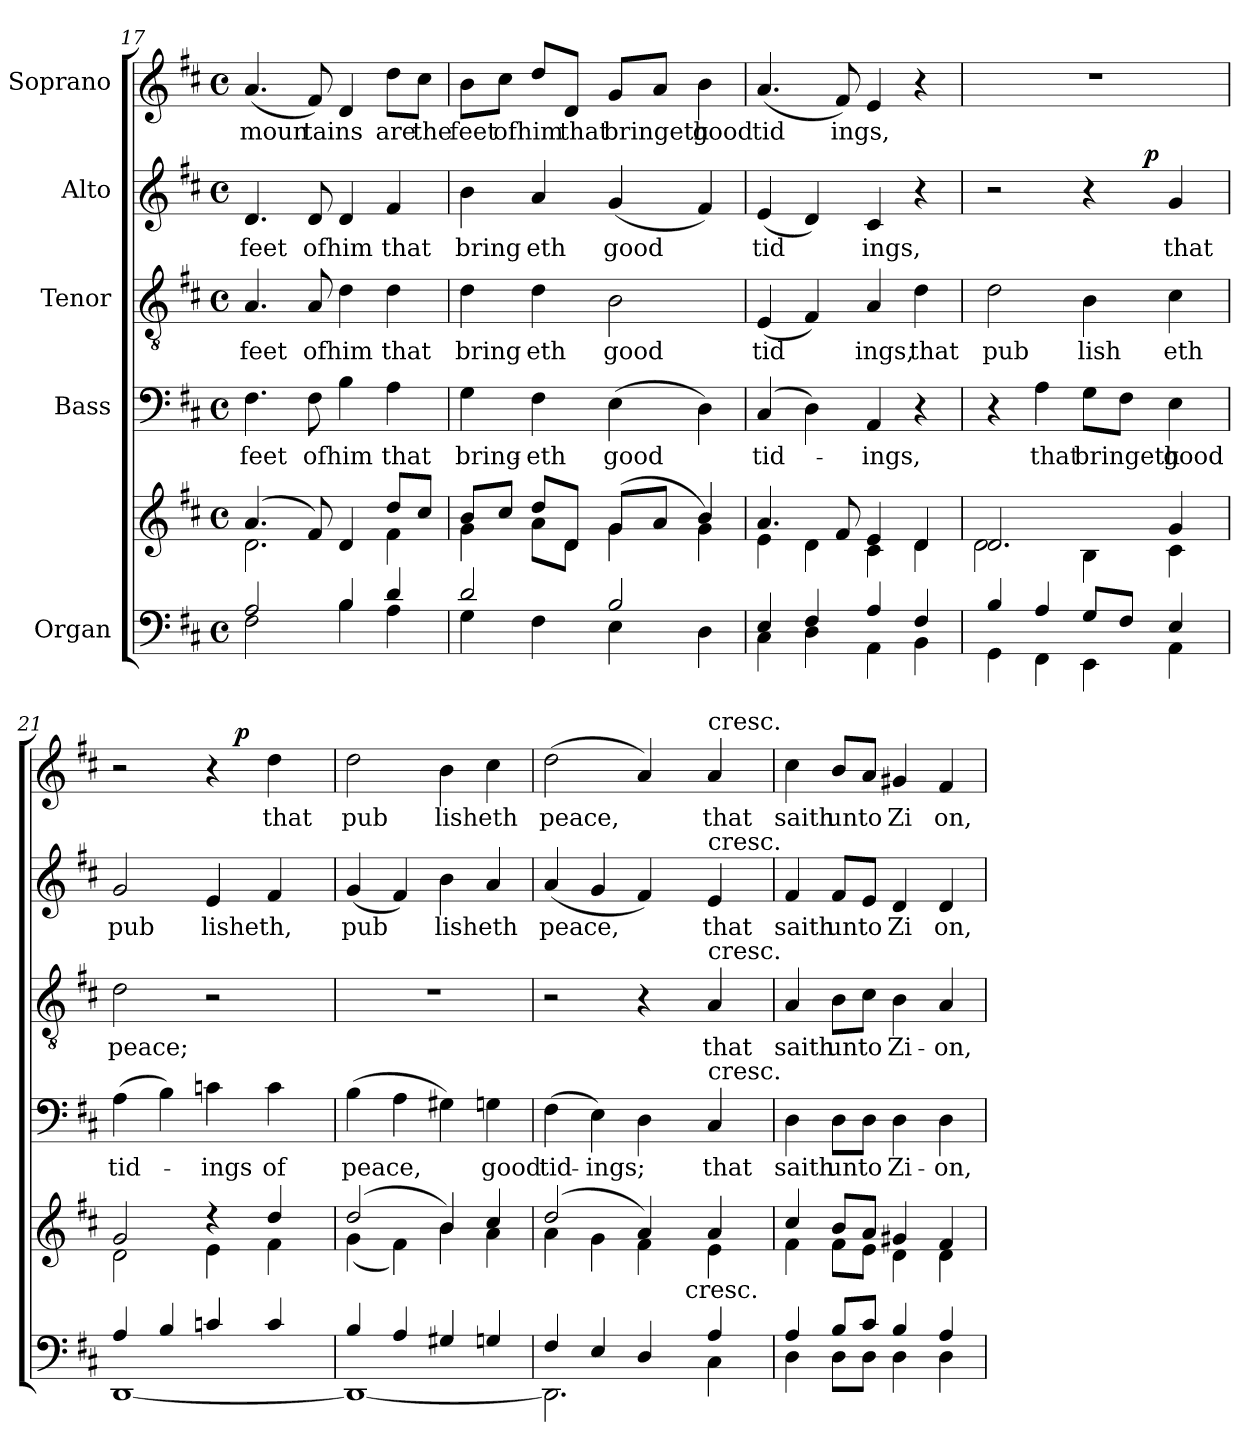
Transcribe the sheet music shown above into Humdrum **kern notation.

**kern	**kern	**kern	**text	**kern	**text	**kern	**text	**dynam	**kern	**text	**dynam
*part5	*part5	*part4	*part4	*part3	*part3	*part2	*part2	*part2	*part1	*part1	*part1
*staff6	*staff5	*staff4	*staff4	*staff3	*staff3	*staff2	*staff2	*staff2	*staff1	*staff1	*staff1
*I"Organ	*	*I"Bass	*	*I"Tenor	*	*I"Alto	*	*	*I"Soprano	*	*
!!LO:PB:g=z
*clefF4	*clefG2	*clefF4	*	*clefGv2	*	*clefG2	*	*	*clefG2	*	*
*k[f#c#]	*k[f#c#]	*k[f#c#]	*	*k[f#c#]	*	*k[f#c#]	*	*	*k[f#c#]	*	*
*D:	*D:	*D:	*	*D:	*	*D:	*	*	*D:	*	*
*M4/4	*M4/4	*M4/4	*	*M4/4	*	*M4/4	*	*	*M4/4	*	*
*met(c)	*met(c)	*met(c)	*	*met(c)	*	*met(c)	*	*	*met(c)	*	*
=17	=17	=17	=17	=17	=17	=17	=17	=17	=17	=17	=17
*^	*^	*	*	*	*	*	*	*	*	*	*
!	!	!	!	!	!LO:LY:b:cj	!	!LO:LY:b:cj	!	!LO:LY:b:cj	!	!	!LO:LY:b	!
2A/	2F#\	(>4.a/	2.d\	4.F#\	feet	4.A/	feet	4.d/	feet	.	(<4.a/	moun	.
!	!	!	!	!	!LO:LY:b	!	!LO:LY:b	!	!LO:LY:b	!	!	!LO:LY:b	!
.	.	8f#/)	.	8F#\	ofhim	8A/	ofhim	8d/	ofhim	.	8f#/)	tains	.
4B/	4B\	4d/	.	4B\	.	4d\	.	4d/	.	.	4d/	.	.
!	!	!	!	!	!LO:LY:b:cj	!	!LO:LY:b:cj	!	!LO:LY:b:cj	!	!	!LO:LY:b:cj	!
4d/	4A\	8dd/L	4f#\	4A\	that	4d\	that	4f#/	that	.	8dd\L	are	.
!	!	!	!	!	!	!	!	!	!	!	!	!LO:LY:b:cj	!
.	.	8cc#/J	.	.	.	.	.	.	.	.	8cc#\J	the	.
=18	=18	=18	=18	=18	=18	=18	=18	=18	=18	=18	=18	=18	=18
!	!	!	!	!	!LO:LY:b:cj	!	!LO:LY:b:cj	!	!LO:LY:b:cj	!	!	!LO:LY:b:cj	!
2d/	4G\	8b/L	4g\	4G\	bring-	4d\	bring	4b\	bring	.	8b\L	feet	.
!	!	!	!	!	!	!	!	!	!	!	!	!LO:LY:b	!
.	.	8cc#/J	.	.	.	.	.	.	.	.	8cc#\J	ofhim	.
!	!	!	!	!	!LO:LY:b:cj	!	!LO:LY:b:cj	!	!LO:LY:b:cj	!	!	!	!
.	4F#\	8dd/L	8a\L	4F#\	-eth	4d\	eth	4a/	eth	.	8dd/L	.	.
!	!	!	!	!	!	!	!	!	!	!	!	!LO:LY:b:cj	!
.	.	8d/J	8d\J	.	.	.	.	.	.	.	8d/J	that	.
!	!	!	!	!	!LO:LY:b	!	!LO:LY:b:cj	!	!LO:LY:b	!	!	!LO:LY:b:cj	!
2B/	4E\	(<8g/L	4g\	(>4E\	good	2B\	good	(<4g/	good	.	8g/L	bringeth	.
.	.	8a/J	.	.	.	.	.	.	.	.	8a/J	.	.
!	!	!	!	!	!	!	!	!	!	!	!	!LO:LY:b:cj	!
.	4D\	4b/	4g\)	4D\)	.	.	.	4f#/)	.	.	4b\	good	.
=19	=19	=19	=19	=19	=19	=19	=19	=19	=19	=19	=19	=19	=19
!	!	!	!	!	!LO:LY:b	!	!LO:LY:b	!	!LO:LY:b	!	!	!LO:LY:b	!
4E/	4C#\	4.a/	4e\	(>4C#/	tid-	(<4E/	tid	(<4e/	tid	.	(<4.a/	tid	.
4F#/	4D\	.	4d\	4D\)	.	4F#/)	.	4d/)	.	.	.	.	.
!	!	!	!	!	!	!	!	!	!	!	!	!LO:LY:b	!
.	.	8f#/	.	.	.	.	.	.	.	.	8f#/)	ings,	.
!	!	!	!	!	!LO:LY:b:cj	!	!LO:LY:b:cj	!	!LO:LY:b:cj	!	!	!	!
4A/	4AA\	4e/	4c#\	4AA/	-ings,	4A/	ings,	4c#/	ings,	.	4e/	.	.
!	!	!	!	!	!	!	!LO:LY:b:cj	!	!	!	!	!	!
4F#/	4BB\	4d/	4d\	4r	.	4d\	that	4r	.	.	4r	.	.
=20	=20	=20	=20	=20	=20	=20	=20	=20	=20	=20	=20	=20	=20
!	!	!	!	!	!	!	!LO:LY:b:cj	!	!	!	!	!	!
*	*	*	*	*	*	*	*	*^	*	*	*	*	*
4B/	4GG\	2.d/	2d\	4r	.	2d\	pub	2r	2ryy	.	.	1r	.	.
!	!	!	!	!	!LO:LY:b:cj	!	!	!	!	!	!	!	!	!
4A/	4FF#\	.	.	4A\	that	.	.	.	.	.	.	.	.	.
!	!	!	!	!	!LO:LY:b:cj	!	!LO:LY:b:cj	!	!	!	!	!	!	!
8G/L	4EE\	.	4B\	8G\L	bringeth	4B\	lish	4r	8.ryy	.	.	.	.	.
8F#/J	.	.	.	8F#\J	.	.	.	.	.	.	.	.	.	.
!	!	!	!	!	!	!	!	!	!	!	!LO:DY:a	!	!	!
.	.	.	.	.	.	.	.	.	4ryy	.	p	.	.	.
!	!	!	!	!	!LO:LY:b:cj	!	!LO:LY:b:cj	!	!	!LO:LY:b:cj	!	!	!	!
4E/	4AA\	4g/	4c#\	4E\	good	4c#\	eth	4g/	.	that	.	.	.	.
.	.	.	.	.	.	.	.	.	16ryy	.	.	.	.	.
!!LO:LB:g=z
=21	=21	=21	=21	=21	=21	=21	=21	=21	=21	=21	=21	=21	=21	=21
!	!	!	!	!	!LO:LY:b	!	!LO:LY:b:cj	!	!	!LO:LY:b:cj	!	!	!	!
*	*	*	*	*	*	*	*	*v	*v	*	*	*^	*	*
4A/	[<1DD	2g/	2d\	(>4A\	tid-	2d\	peace;	2g/	pub	.	2r	2ryy	.	.
4B/	.	.	.	4B\)	.	.	.	.	.	.	.	.	.	.
!	!	!	!	!	!LO:LY:b:cj	!	!	!	!LO:LY:b	!	!	!	!	!
4cn/	.	4rdd	4e\	4cn\	-ings	2r	.	4e/	lisheth,	.	4r	16..ryy	.	.
!	!	!	!	!	!	!	!	!	!	!	!	!	!	!LO:DY:a
.	.	.	.	.	.	.	.	.	.	.	.	4ryy	.	p
!	!	!	!	!	!LO:LY:b:cj	!	!	!	!	!	!	!	!LO:LY:b:cj	!
4c/	.	4dd/	4f#\	4c\	of	.	.	4f#/	.	.	4dd\	.	that	.
.	.	.	.	.	.	.	.	.	.	.	.	8ryy	.	.
.	.	.	.	.	.	.	.	.	.	.	.	64ryy	.	.
=22	=22	=22	=22	=22	=22	=22	=22	=22	=22	=22	=22	=22	=22	=22
!	!	!	!	!	!LO:LY:b	!	!	!	!LO:LY:b	!	!	!	!LO:LY:b:cj	!
*	*	*	*	*	*	*	*	*	*	*	*v	*v	*	*
4B/	1DD_<	(>2dd/	(<4g\	(>4B\	peace,	1r	.	(<4g/	pub	.	2dd\	pub	.
4A/	.	.	4f#\)	4A\	.	.	.	4f#/)	.	.	.	.	.
!	!	!	!	!	!	!	!	!	!LO:LY:b:cj	!	!	!LO:LY:b:cj	!
4G#X/	.	4b/)	4b\	4G#X\)	.	.	.	4b\	lisheth	.	4b\	lisheth	.
!	!	!	!	!	!LO:LY:b:cj	!	!	!	!	!	!	!	!
4Gn/	.	4cc#/	4a\	4Gn\	good	.	.	4a/	.	.	4cc#\	.	.
=23	=23	=23	=23	=23	=23	=23	=23	=23	=23	=23	=23	=23	=23
!	!	!	!	!	!LO:LY:b	!	!	!	!LO:LY:b	!	!	!LO:LY:b	!
*	*^	*	*	*	*	*	*	*	*	*	*	*	*
4F#/	2.DD\]	2ryy	(>2dd/	4a\	(>4F#\	tid-	2r	.	(<4a/	peace,	.	(>2dd\	peace,	.
!	!	!	!	!	!	!LO:LY:b	!	!	!	!	!	!	!	!
4E/	.	.	.	4g\	4E\)	-ings;	.	.	4g/	.	.	.	.	.
4D/	.	8ryy	4a/)	4f#\	4D\	.	4r	.	4f#/)	.	.	4a/)	.	.
.	.	32.ryy	.	.	.	.	.	.	.	.	.	.	.	.
!	!	!LO:TX:a:t=cresc.	!	!	!	!	!	!	!	!	!	!	!	!
.	.	4ryy	.	.	.	.	.	.	.	.	.	.	.	.
!	!	!	!	!	!	!	!	!	!	!	!	!LO:TX:a:t=cresc.	!	!
!	!	!	!	!	!	!	!	!	!LO:TX:a:t=cresc.	!	!	!	!	!
!	!	!	!	!	!	!	!LO:TX:a:t=cresc.	!	!	!	!	!	!	!
!	!	!	!	!	!LO:TX:a:t=cresc.	!	!	!	!	!	!	!	!	!
!	!	!	!	!	!	!LO:LY:b:cj	!	!LO:LY:b:cj	!	!LO:LY:b:cj	!	!	!LO:LY:b:cj	!
4A/	4C#\	.	4a/	4e\	4C#/	that	4A/	that	4e/	that	.	4a/	that	.
.	.	16ryy	.	.	.	.	.	.	.	.	.	.	.	.
.	.	64ryy	.	.	.	.	.	.	.	.	.	.	.	.
=24	=24	=24	=24	=24	=24	=24	=24	=24	=24	=24	=24	=24	=24	=24
!	!	!	!	!	!	!LO:LY:b:cj	!	!LO:LY:b:cj	!	!LO:LY:b:cj	!	!	!LO:LY:b:cj	!
*	*v	*v	*	*	*	*	*	*	*	*	*	*	*	*
4A/	4D\	4cc#/	4f#\	4D\	saith	4A/	saith	4f#/	saith	.	4cc#\	saith	.
!	!	!	!	!	!LO:LY:b:cj	!	!LO:LY:b:cj	!	!LO:LY:b:cj	!	!	!LO:LY:b:cj	!
8B/L	8D\L	8b/L	8f#\L	8D\L	unto	8B\L	unto	8f#/L	unto	.	8b/L	unto	.
8c#/J	8D\J	8a/J	8e\J	8D\J	.	8c#\J	.	8e/J	.	.	8a/J	.	.
!	!	!	!	!	!LO:LY:b:cj	!	!LO:LY:b:cj	!	!LO:LY:b:cj	!	!	!LO:LY:b:cj	!
4B/	4D\	4g#X/	4d\	4D\	Zi-	4B\	Zi-	4d/	Zi	.	4g#X/	Zi	.
!	!	!	!	!	!LO:LY:b:cj	!	!LO:LY:b:cj	!	!LO:LY:b:cj	!	!	!LO:LY:b:cj	!
4A/	4D\	4f#/	4d\	4D\	-on,	4A/	-on,	4d/	on,	.	4f#/	on,	.
*v	*v	*	*	*	*	*	*	*	*	*	*	*	*
*	*v	*v	*	*	*	*	*	*	*	*	*	*
=	=	=	=	=	=	=	=	=	=	=	=
*-	*-	*-	*-	*-	*-	*-	*-	*-	*-	*-	*-
